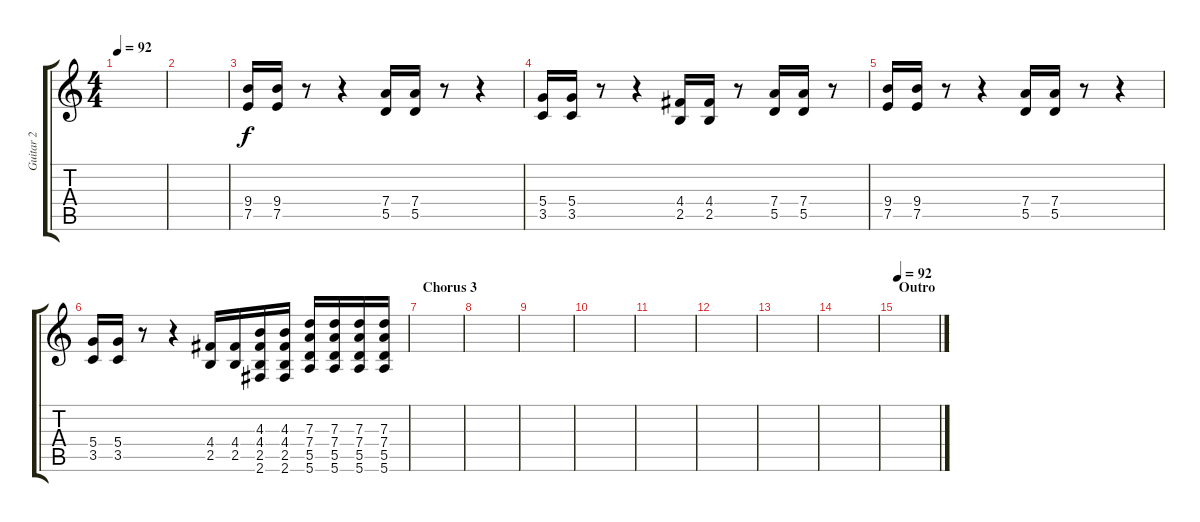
\track ("Guitar 2" "Guitar 2") {instrument overdrivenguitar}
\staff {score tabs}
\tuning (E4 B3 G3 D3 A2 E2) {hide}
\ts (4 4)
\tempo 92
\clef g2
\ks c
|
|
(9.4 7.5).16 (9.4 7.5).16 r.8 r.4 (7.4 5.5).16 (7.4 5.5).16 r.8 r.4 |
(5.4 3.5).16 (5.4 3.5).16 r.8 r.4 (4.4 2.5).16 (4.4 2.5).16 r.8 (7.4 5.5).16 (7.4 5.5).16 r.8 |
(9.4 7.5).16 (9.4 7.5).16 r.8 r.4 (7.4 5.5).16 (7.4 5.5).16 r.8 r.4 |
(5.4 3.5).16 (5.4 3.5).16 r.8 r.4 (4.4 2.5).16 (4.4 2.5).16 (4.3 4.4 2.5 2.6).16 (4.3 4.4 2.5 2.6).16 (7.3 7.4 5.5 5.6).16 (7.3 7.4 5.5 5.6).16 (7.3 7.4 5.5 5.6).16 (7.3 7.4 5.5 5.6).16 |
\section ("" "Chorus 3")
|
|
|
|
|
|
|
|
\section ("" "Outro")
\tempo 92
